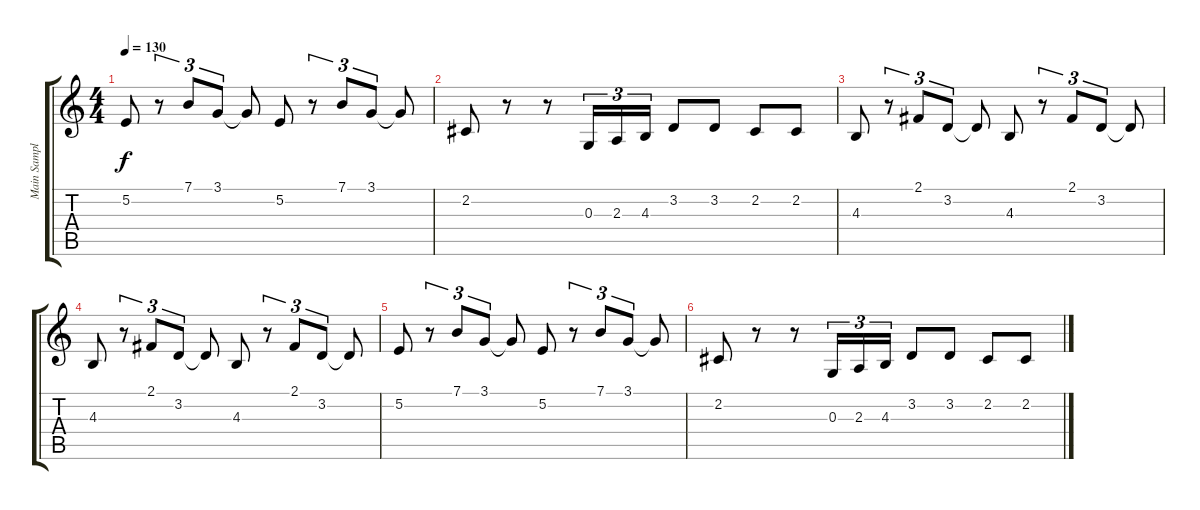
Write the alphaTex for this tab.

\track ("Main Sample" "Main Sampl") {instrument altosax}
\staff {score tabs}
\tuning (E4 B3 G3 D3 A2 E2) {hide}
\ts (4 4)
\tempo 130
\clef g2
\ks c
5.2.8{dy f} r.8{tu (3 2)} 7.1.8{tu (3 2)} 3.1.8{tu (3 2)} 3.1{t}.8 5.2.8 r.8{tu (3 2)} 7.1.8{tu (3 2)} 3.1.8{tu (3 2)} 3.1{t}.8 |
2.2.8 r.8 r.8 0.3.16{tu (3 2)} 2.3.16{tu (3 2)} 4.3.16{tu (3 2)} 3.2.8 3.2.8 2.2.8 2.2.8 |
4.3.8 r.8{tu (3 2)} 2.1.8{tu (3 2)} 3.2.8{tu (3 2)} 3.2{t}.8 4.3.8 r.8{tu (3 2)} 2.1.8{tu (3 2)} 3.2.8{tu (3 2)} 3.2{t}.8 |
4.3.8 r.8{tu (3 2)} 2.1.8{tu (3 2)} 3.2.8{tu (3 2)} 3.2{t}.8 4.3.8 r.8{tu (3 2)} 2.1.8{tu (3 2)} 3.2.8{tu (3 2)} 3.2{t}.8 |
5.2.8 r.8{tu (3 2)} 7.1.8{tu (3 2)} 3.1.8{tu (3 2)} 3.1{t}.8 5.2.8 r.8{tu (3 2)} 7.1.8{tu (3 2)} 3.1.8{tu (3 2)} 3.1{t}.8 |
2.2.8 r.8 r.8 0.3.16{tu (3 2)} 2.3.16{tu (3 2)} 4.3.16{tu (3 2)} 3.2.8 3.2.8 2.2.8 2.2.8
